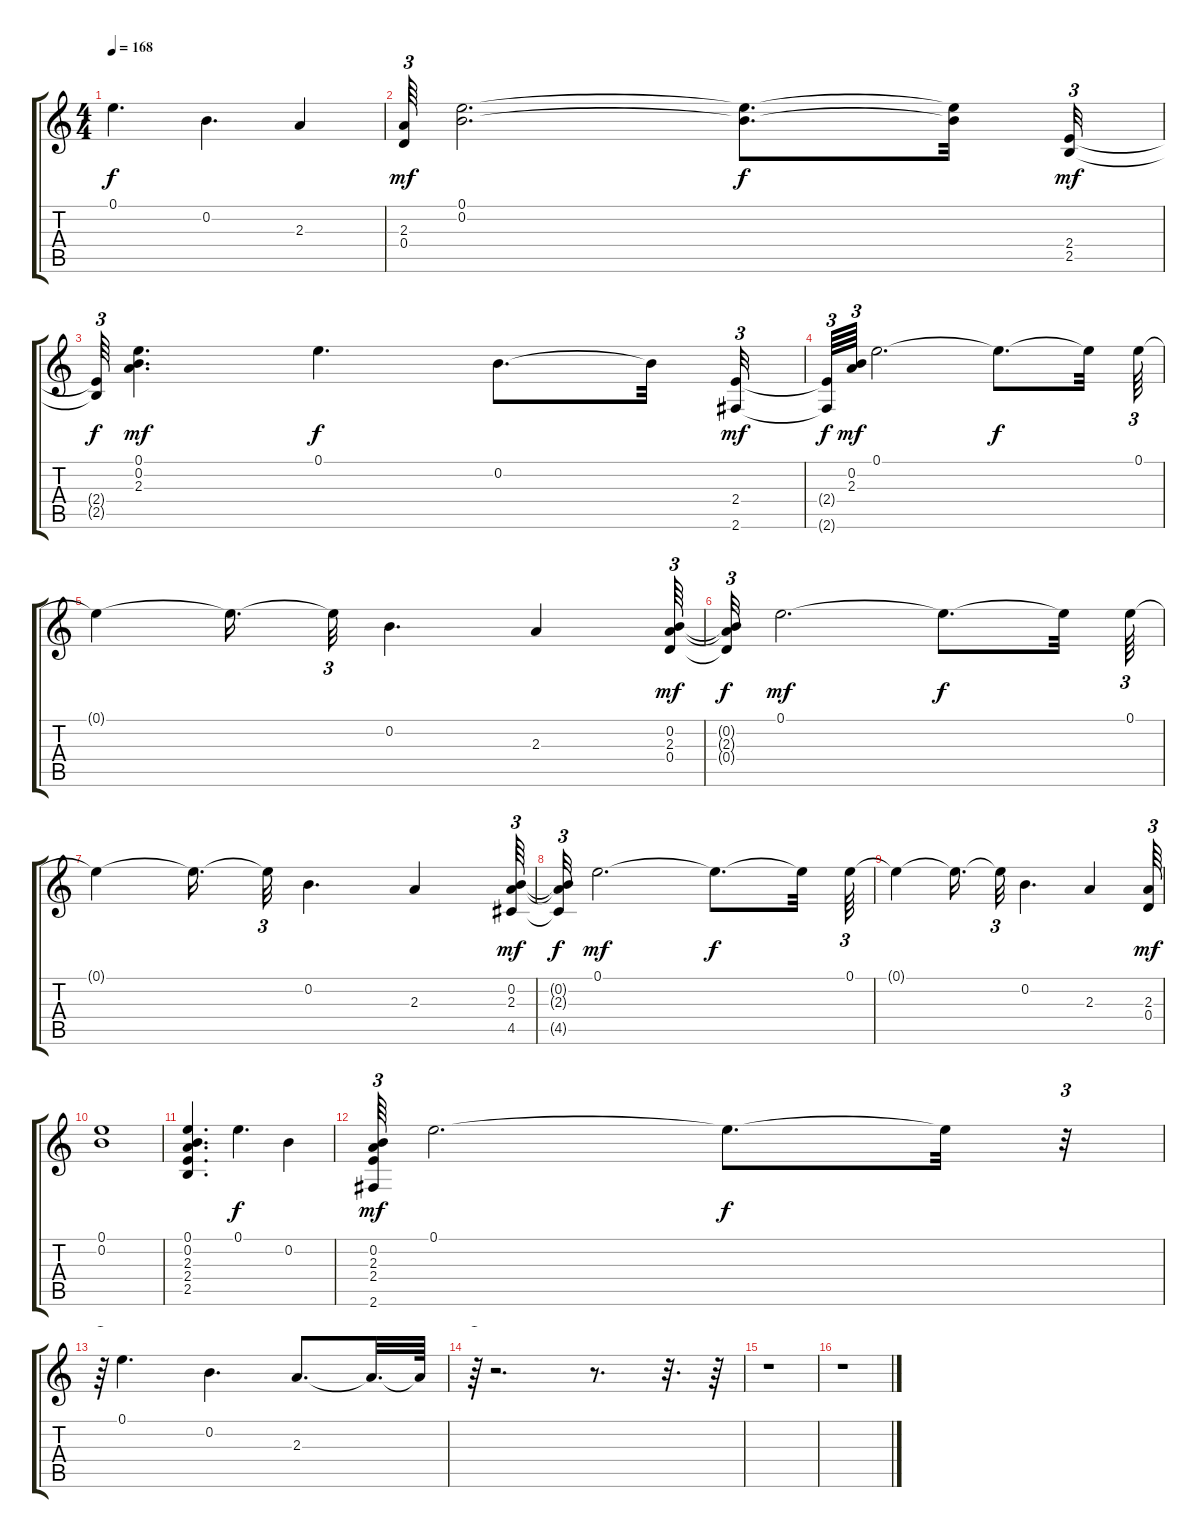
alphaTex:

\track "" {instrument electricguitarjazz}
\staff {score tabs}
\tuning (E4 B3 G3 D3 A2 E2) {hide}
\ts (4 4)
\tempo 168
\clef g2
\ks c
0.1.4{d dy f} 0.2.4{d} 2.3.4 |
(2.3 0.4).64{tu (3 2) dy mf} (0.1 0.2).2{d} (0.1{t} 0.2{t}).8{d dy f} (0.1{t} 0.2{t}).32 (2.4 2.5).32{tu (3 2) dy mf} |
(2.4{t} 2.5{t}).64{tu (3 2) dy f} (0.1 0.2 2.3).4{d dy mf} 0.1.4{d dy f} 0.2.8{d} 0.2{t}.32 (2.4 2.6).32{tu (3 2) dy mf} |
(2.4{t} 2.6{t}).64{tu (3 2) dy f} (0.2 2.3).64{tu (3 2) dy mf} 0.1.2{d} 0.1{t}.8{d dy f} 0.1{t}.32 0.1.64{tu (3 2)} |
0.1{t}.4 0.1{t}.16{d} 0.1{t}.32{tu (3 2)} 0.2.4{d} 2.3.4 (0.2 2.3 0.4).64{tu (3 2) dy mf} |
(0.2{t} 2.3{t} 0.4{t}).32{tu (3 2) dy f} 0.1.2{d dy mf} 0.1{t}.8{d dy f} 0.1{t}.32 0.1.64{tu (3 2)} |
0.1{t}.4 0.1{t}.16{d} 0.1{t}.32{tu (3 2)} 0.2.4{d} 2.3.4 (0.2 2.3 4.5).64{tu (3 2) dy mf} |
(0.2{t} 2.3{t} 4.5{t}).32{tu (3 2) dy f} 0.1.2{d dy mf} 0.1{t}.8{d dy f} 0.1{t}.32 0.1.64{tu (3 2)} |
0.1{t}.4 0.1{t}.16{d} 0.1{t}.32{tu (3 2)} 0.2.4{d} 2.3.4 (2.3 0.4).64{tu (3 2) dy mf} |
(0.1 0.2).1 |
(0.1 0.2 2.3 2.4 2.5).4{d} 0.1.4{d dy f} 0.2.4 |
(0.2 2.3 2.4 2.6).64{tu (3 2) dy mf} 0.1.2{d} 0.1{t}.8{d dy f} 0.1{t}.32 r.32{tu (3 2)} |
r.64{tu (3 2)} 0.1.4{d} 0.2.4{d} 2.3.8{d} 2.3{t}.32{d} 2.3{t}.64 |
r.64{tu (3 2)} r.2{d} r.8{d} r.32{d} r.64 |
r.1 |
r.1
